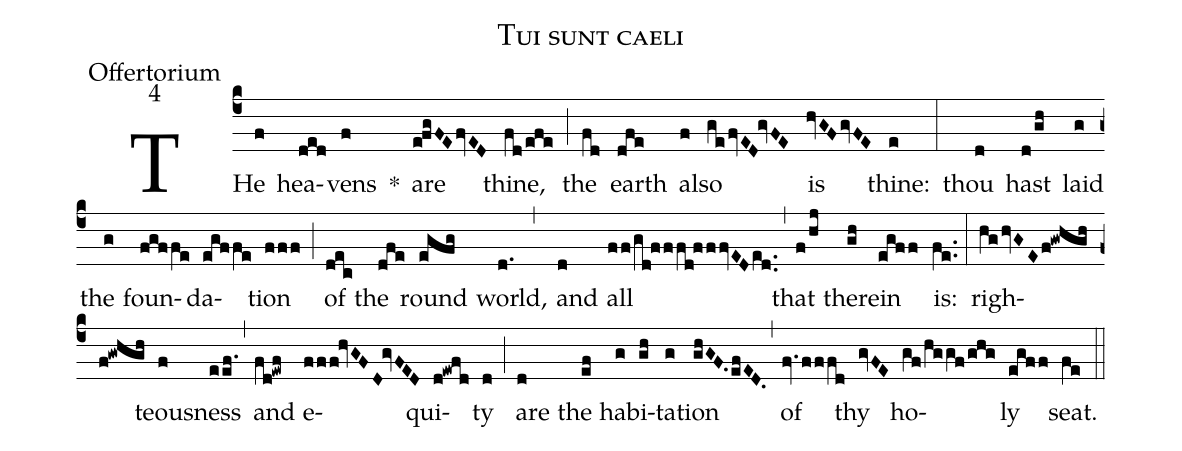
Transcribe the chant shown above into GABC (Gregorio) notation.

name:Tui sunt caeli;
office-part:Offertorium;
mode:4;
%%
(c4) THe(f) hea(ded)vens(f) *() are(e!fgFE/fvED) thine,(fd/efe) (;) the(fd) earth(dfe) al(f)so(ge/fvED!gvFE) is(hvGF/gvFE) thine:(e) (:) thou(d) hast(d/gh) laid(g) the(g) foun(fgffe)da(egffe)tion(fff) (;) of(dec) the(dfe) round(egfg) world,(d.) (,) and(d) all(ff/gd!fffd!fffvED/ed..) (,) that(f/hj) there(gh)in(egff) is:(fe..) (:) righ(hg/hvGE/f!gwhgh/f!gwhgh)teous(f)ness(eef.) (,) and(fd!ewf) e(fff!hvGFD!gvFED)qui(d!ewfd)ty(d) (;) are(d) the(ef) ha(g)bi(gh)ta(g)tion(ghGF.efED.0) (,) of(fv.fffd) thy(gvFE) ho(gf/hggf/ghg)ly(egff) seat.(fe) (::)
